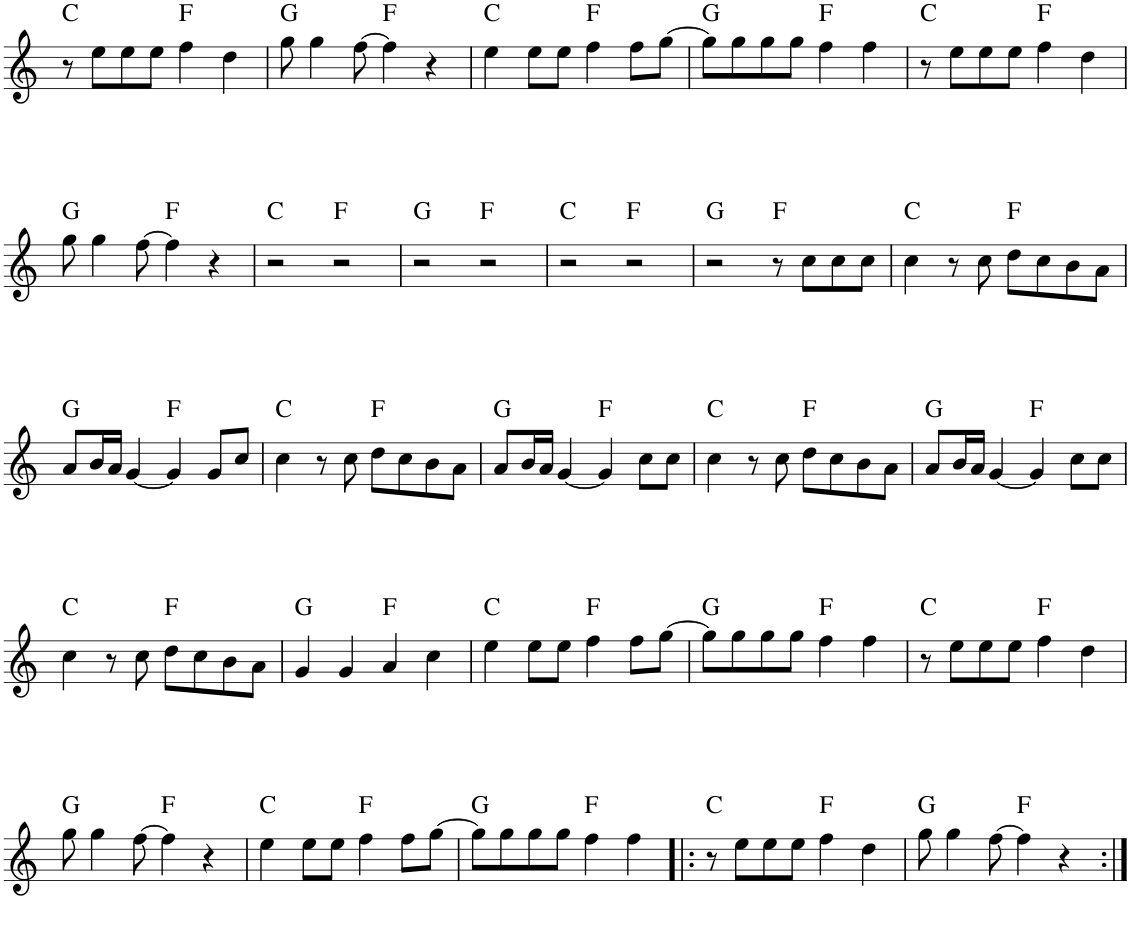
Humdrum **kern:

**kern	**harte
*part1	*part1
*staff1	*
*I"Piano	*
*I'Pno.	*
!!LO:PB:g=z
*clefG2	*
*k[]	*
*M4/4	*
=43	=43
8r	C:maj
8ee\L	.
8ee\	.
8ee\J	.
4ff\	F:maj
4dd\	.
=44	=44
8gg\	G:maj
4gg\	.
[8ff\	.
4ff\]	F:maj
4r	.
=45	=45
4ee\	C:maj
8ee\L	.
8ee\J	.
4ff\	F:maj
8ff\L	.
[8gg\J	.
=46	=46
8gg\L]	G:maj
8gg\	.
8gg\	.
8gg\J	.
4ff\	F:maj
4ff\	.
=47	=47
8r	C:maj
8ee\L	.
8ee\	.
8ee\J	.
4ff\	F:maj
4dd\	.
!!LO:LB:g=z
=48	=48
8gg\	G:maj
4gg\	.
[8ff\	.
4ff\]	F:maj
4r	.
=49	=49
2r	C:maj
2r	F:maj
=50	=50
2r	G:maj
2r	F:maj
=51	=51
2r	C:maj
2r	F:maj
=52	=52
2r	G:maj
8r	F:maj
8cc\L	.
8cc\	.
8cc\J	.
=53	=53
4cc\	C:maj
8r	.
8cc\	.
8dd\L	F:maj
8cc\	.
8b\	.
8a\J	.
!!LO:LB:g=z
=54	=54
8a/L	G:maj
16b/L	.
16a/JJ	.
[4g/	.
4g/]	F:maj
8g/L	.
8cc/J	.
=55	=55
4cc\	C:maj
8r	.
8cc\	.
8dd\L	F:maj
8cc\	.
8b\	.
8a\J	.
=56	=56
8a/L	G:maj
16b/L	.
16a/JJ	.
[4g/	.
4g/]	F:maj
8cc\L	.
8cc\J	.
=57	=57
4cc\	C:maj
8r	.
8cc\	.
8dd\L	F:maj
8cc\	.
8b\	.
8a\J	.
=58	=58
8a/L	G:maj
16b/L	.
16a/JJ	.
[4g/	.
4g/]	F:maj
8cc\L	.
8cc\J	.
!!LO:LB:g=z
=59	=59
4cc\	C:maj
8r	.
8cc\	.
8dd\L	F:maj
8cc\	.
8b\	.
8a\J	.
=60	=60
4g/	G:maj
4g/	.
4a/	F:maj
4cc\	.
=61	=61
4ee\	C:maj
8ee\L	.
8ee\J	.
4ff\	F:maj
8ff\L	.
[8gg\J	.
=62	=62
8gg\L]	G:maj
8gg\	.
8gg\	.
8gg\J	.
4ff\	F:maj
4ff\	.
=63	=63
8r	C:maj
8ee\L	.
8ee\	.
8ee\J	.
4ff\	F:maj
4dd\	.
!!LO:LB:g=z
=64	=64
8gg\	G:maj
4gg\	.
[8ff\	.
4ff\]	F:maj
4r	.
=65	=65
4ee\	C:maj
8ee\L	.
8ee\J	.
4ff\	F:maj
8ff\L	.
[8gg\J	.
=66	=66
8gg\L]	G:maj
8gg\	.
8gg\	.
8gg\J	.
4ff\	F:maj
4ff\	.
=67!|:	=67!|:
8r	C:maj
8ee\L	.
8ee\	.
8ee\J	.
4ff\	F:maj
4dd\	.
=68	=68
8gg\	G:maj
4gg\	.
[8ff\	.
4ff\]	F:maj
4r	.
=:|!	=:|!
*-	*-
